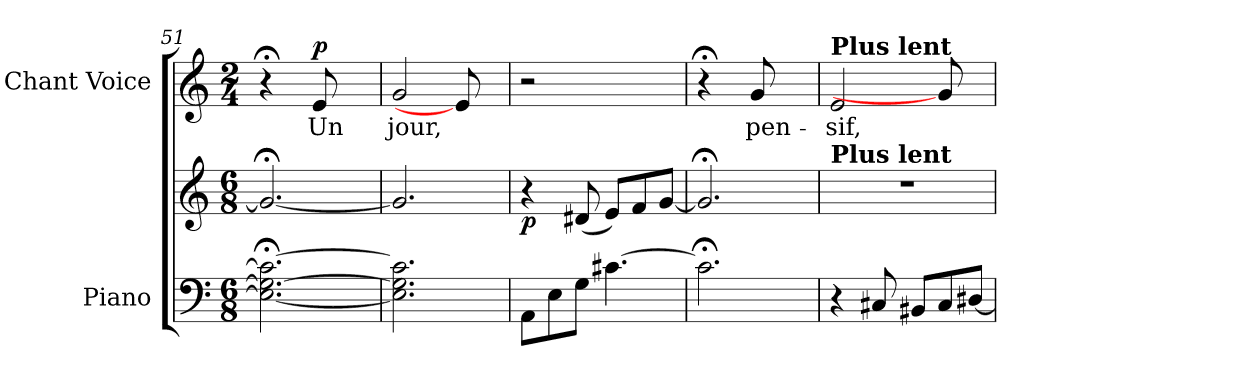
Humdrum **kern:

**kern	**kern	**dynam	**kern	**text	**dynam
*part2	*part2	*part2	*part1	*part1	*part1
*staff3	*staff2	*staff2/3	*staff1	*staff1	*staff1
*I"Piano	*	*	*I"Chant Voice	*	*
*I'Pno	*	*	*	*	*
*clefF4	*clefG2	*	*clefG2	*	*
*k[]	*k[]	*	*k[]	*	*
*M6/8	*M6/8	*	*M2/4	*	*
=51	=51	=51	=51	=51	=51
!	!	!	!LO:N:vis=4	!	!
2.E\_;< 2.G\_;< 2.c#\_;<	2.g;</_	.	4.r;<	.	.
!	!	!	!	!LO:LY:b	!LO:DY:a
.	.	.	[8e/	Un	p
.	.	.	4ryy	.	.
=52	=52	=52	=52	=52	=52
!	!	!	!	!LO:LY:b	!
2.E\] 2.G\] 2.c#\]	2.g/]	.	2g/	jour,	.
.	.	.	8e/]	.	.
.	.	.	8ryy	.	.
=53	=53	=53	=53	=53	=53
!	!	!LO:DY:b	!	!	!
8AA\L	4r	p	2r	.	.
8E\	.	.	.	.	.
8G\J	(<8d#X/	.	.	.	.
[4.c#X\	8e/L)	.	.	.	.
.	8f/	.	4ryy	.	.
.	[8g/J	.	.	.	.
=54	=54	=54	=54	=54	=54
!	!	!	!LO:N:vis=4	!	!
2.c#;<\]	2.g;</]	.	4.r;<	.	.
!	!	!	!	!LO:LY:b	!
.	.	.	[8g/	pen-	.
.	.	.	4ryy	.	.
=55	=55	=55	=55	=55	=55
!	!	!	!LO:TX:a:B:t=Plus lent	!	!
!	!LO:TX:a:B:t=Plus lent	!	!	!	!
!	!	!	!	!LO:LY:b	!
4r	2.r	.	2e/	-sif,	.
8C#X/	.	.	.	.	.
8BB#X/L	.	.	.	.	.
8C#/	.	.	8g/]	.	.
[8D#X/J	.	.	8ryy	.	.
=	=	=	=	=	=
*-	*-	*-	*-	*-	*-
